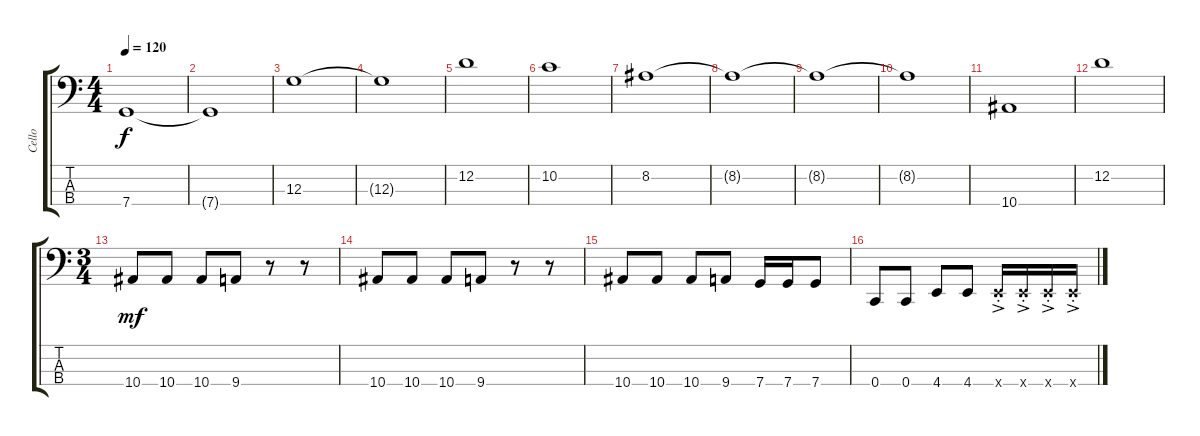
\track ("Cello" "Cello") {instrument cello}
\staff {score tabs}
\tuning (A3 D3 G2 C2) {hide}
\ts (4 4)
\tempo 120
\clef f4
\ks c
7.4.1{dy f instrument cello} |
7.4{t}.1 |
12.3.1 |
12.3{t}.1 |
12.2.1 |
10.2.1 |
8.2.1 |
8.2{t}.1 |
8.2{t}.1 |
8.2{t}.1 |
10.4.1 |
12.2.1 |
\ts (3 4)
10.4.8{dy mf} 10.4.8 10.4.8 9.4.8 r.8 r.8 |
10.4.8 10.4.8 10.4.8 9.4.8 r.8 r.8 |
10.4.8 10.4.8 10.4.8 9.4.8 7.4.16 7.4.16 7.4.8 |
0.4.8 0.4.8 4.4.8 4.4.8 4.4{ac st x}.16 4.4{ac st x}.16 4.4{ac st x}.16 4.4{ac st x}.16
